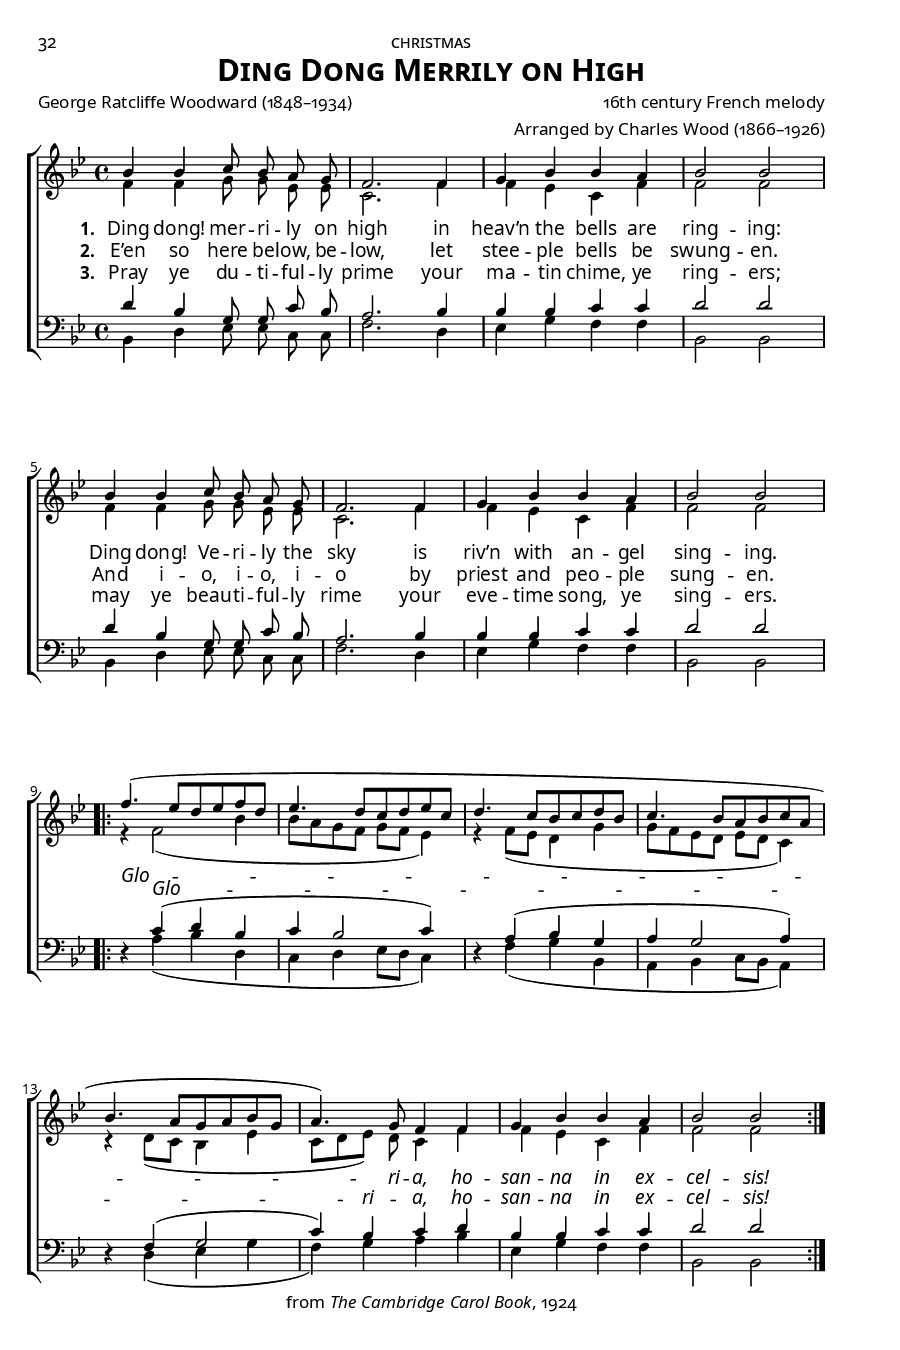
\version "2.14.2"
\include "../util.ly"
\header {
  title = \markup{\override #'(font-name . "Garamond Premier Pro Semibold"){ \abs-fontsize #15 \smallCapsOldStyle"Ding Dong Merrily on High"}}
  poet = \markup\oldStyleNum"George Ratcliffe Woodward (1848–1934)"
  composer = \markup\oldStyleNum"16th century French melody"
  arranger = \markup\oldStyleNum"Arranged by Charles Wood (1866–1926)"
  
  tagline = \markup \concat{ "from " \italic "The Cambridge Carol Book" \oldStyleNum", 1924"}

}
\paper {
  %print-all-headers = ##t
  paper-height = 9\in
  paper-width = 6\in
  indent = 0\in
  %system-system-spacing = #'((basic-distance . 10) (padding . 0))
  %system-system-spacing =
  %  #'((basic-distance . 0)
  %     (minimum-distance . 0)
  %     (padding . -0.35)
  %     (stretchability . 100))
  ragged-last-bottom = ##f
  ragged-bottom = ##f
  two-sided = ##t
  inner-margin = 0.5\in
  outer-margin = 0.25\in
  top-margin = 0.25\in
  bottom-margin = 0.25\in
  first-page-number = #032
  print-first-page-number = ##t
  headerLine = \markup{\override #'(font-name . "Garamond Premier Pro") \smallCapsOldStyle"christmas"}
  oddHeaderMarkup = \markup\fill-line{
     \override #'(font-name . "Garamond Premier Pro")\abs-fontsize #8.5
     \combine 
        \fill-line{"" \on-the-fly #print-page-number-check-first
        \oldStylePageNum""
        }
        \fill-line{\headerLine}
  }
  evenHeaderMarkup = \markup {
     \override #'(font-name . "Garamond Premier Pro")\abs-fontsize #8.5
     \combine
        \on-the-fly #print-page-number-check-first
        \oldStylePageNum""
        \fill-line{\headerLine}
  }
}
#(set-global-staff-size 15) \paper{ #(define fonts (make-pango-font-tree "GoudyOlSt BT" "Garamond Premier Pro" "Garamond Premier Pro" (/ 15 20))) }

global = {
  \key bes \major
  \time 4/4
  \autoBeamOff
}

sopMusic = \relative c'' {
  \repeat unfold 2 {
    bes4 bes c8 bes a g |
    f2. f4 |
    g bes bes a |
    bes2 bes
  } \break
  \repeat volta 2 {
    f'4.( ees8[ d ees f d] |
    ees4. d8[ c d ees c] |
    d4. c8[ bes c d bes] |
    c4. bes8[ a bes c a] |
    
    bes4. a8[ g a bes g] |
    a4.) g8 f4 f |
    g bes bes a |
    bes2 bes 2
  }
}
sopWords = \lyricmode {
  
}

altoMusic = \relative c' {
  \repeat unfold 2 {
    f4 f g8 g ees ees |
    c2. f4 |
    f ees c f |
    f2 f |
  }
  \repeat volta 2 {
    r4 f2( bes4 |
    bes8[ a g f] g[ f] ees4) |
    r4  f8([ ees] d4 g |
    g8[ f ees d] ees[ d] c4) |
    
    r4 d8([ c] bes4 ees |
    c8[ d ees]) d c4 f |
    f ees c f |
    f2 f
  }
}
altoWords = \lyricmode {
  \dropLyricsVII
  \set stanza = #"1. "
  Ding dong! mer -- ri -- ly on high in heav’n the bells are ring -- ing:
  Ding dong!  Ve -- ri -- ly the sky is riv’n with an -- gel sing -- ing.
  \markup\italic Glo -- \markup\italic ri -- \markup\italic a, \markup\italic ho -- \markup\italic san -- \markup\italic na \markup\italic in \markup\italic ex -- \markup\italic cel -- \markup\italic sis!
}
altoWordsII = \lyricmode {
  \dropLyricsVII
  \set stanza = #"2. "
  E’en so here be -- low, be -- low, let stee -- ple bells be swung -- en.
  And i -- o, i -- o, i -- o by priest and peo -- ple sung -- en.
}
altoWordsIII = \lyricmode {
  \dropLyricsVII
  \set stanza = #"3. "
  Pray ye du -- ti -- ful -- ly prime your ma -- tin chime, ye ring -- ers;
  may ye beau -- ti -- ful -- ly rime your eve -- time song, ye sing -- ers.
}

tenorMusic = \relative c' {
  \repeat unfold 2 {
    d4 bes g8 g c bes |
    a2. bes4 |
    bes bes c c |
    d2 d |
  }
  \repeat volta 2 {
    d,4\rest c'( d bes |
    c bes2 c4) |
    d,4\rest a'( bes g |
    a g2 a4) |
    
    d,\rest f( g2 |
    c4) bes c d |
    bes bes c c |
    d2 d
  }
}
tenorWords = \lyricmode {
  \repeat unfold 28 { \skip 1}
  \markup\italic Glo -- _ _ \markup\italic ri -- \markup\italic a, \markup\italic ho -- \markup\italic san -- \markup\italic na \markup\italic in \markup\italic ex -- \markup\italic cel -- \markup\italic sis!
}

bassMusic = \relative c {
  \repeat unfold 2 {
    bes4 d ees8 ees c c |
    f2. d4 |
    ees g f f |
    bes,2 bes |
  }
  \repeat volta 2 {
    s4 a'4( bes d, |
    c d ees8[ d] c4) |
    s4 f( g bes, |
    a bes c8[ bes] a4) |
    
    s4 d( ees g |
    f) g a bes |
    ees, g f f |
    bes,2 bes
  }
}
bassWords = \lyricmode {

}

\score {
  <<
   \new ChoirStaff <<
    \new Staff = women <<
      \new Voice = "sopranos" { \voiceOne << \global \sopMusic >> }
      \new Voice = "altos" { \voiceTwo << \global \altoMusic >> }
    >>
    \new Lyrics \with { alignAboveContext = #"women" \override VerticalAxisGroup #'nonstaff-relatedstaff-spacing = #'((basic-distance . 1))} \lyricsto "sopranos" \sopWords
    \new Lyrics = "altosIII"  \with { alignBelowContext = #"women" } \lyricsto "sopranos" \altoWordsIII
    \new Lyrics = "altosII"  \with { alignBelowContext = #"women" } \lyricsto "sopranos" \altoWordsII
    \new Lyrics = "altos"  \with { alignBelowContext = #"women" \override VerticalAxisGroup #'nonstaff-relatedstaff-spacing = #'((basic-distance . 1))} \lyricsto "sopranos" \altoWords
   \new Staff = men <<
      \clef bass
      \new Voice = "tenors" { \voiceOne << \global \tenorMusic >> }
      \new Voice = "basses" { \voiceTwo << \global \bassMusic >> }
    >>
    \new Lyrics \with { alignAboveContext = #"men"  } \lyricsto "tenors" \tenorWords
    \new Lyrics \with { alignBelowContext = #"men" } \lyricsto "basses" \bassWords
  >>
%    \new PianoStaff << \new Staff { \new Voice { \pianoRH } } \new Staff { \clef "bass" \pianoLH } >>
  >>
  \layout {
    \context {
      \Score
      %\override SpacingSpanner #'base-shortest-duration = #(ly:make-moment 1 8)
      %\override SpacingSpanner #'common-shortest-duration = #(ly:make-moment 1 4)
    }
    \context {
      % Remove all empty staves
      % \Staff \RemoveEmptyStaves \override VerticalAxisGroup #'remove-first = ##t
    }
  }
}

\score {
  \unfoldRepeats
  <<
   \new ChoirStaff <<
    \new Staff = women <<
      \new Voice = "sopranos" { \voiceOne << \global \sopMusic >> }
      \new Voice = "altos" { \voiceTwo << \global \altoMusic >> }
    >>
    \new Lyrics \with { alignAboveContext = #"women" \override VerticalAxisGroup #'nonstaff-relatedstaff-spacing = #'((basic-distance . 1))} \lyricsto "sopranos" \sopWords
    \new Lyrics = "altosIII"  \with { alignBelowContext = #"women" } \lyricsto "sopranos" \altoWordsIII
    \new Lyrics = "altosII"  \with { alignBelowContext = #"women" } \lyricsto "sopranos" \altoWordsII
    \new Lyrics = "altos"  \with { alignBelowContext = #"women" \override VerticalAxisGroup #'nonstaff-relatedstaff-spacing = #'((basic-distance . 1))} \lyricsto "sopranos" \altoWords
   \new Staff = men <<
      \clef bass
      \new Voice = "tenors" { \voiceOne << \global \tenorMusic >> }
      \new Voice = "basses" { \voiceTwo << \global \bassMusic >> }
    >>
    \new Lyrics \with { alignAboveContext = #"men"  } \lyricsto "tenors" \tenorWords
    \new Lyrics \with { alignBelowContext = #"men" } \lyricsto "basses" \bassWords
  >>
%    \new PianoStaff << \new Staff { \new Voice { \pianoRH } } \new Staff { \clef "bass" \pianoLH } >>
  >>
  \midi {
    \tempo 4 = 160
    \set Staff.midiInstrument = "flute"
  }
}
